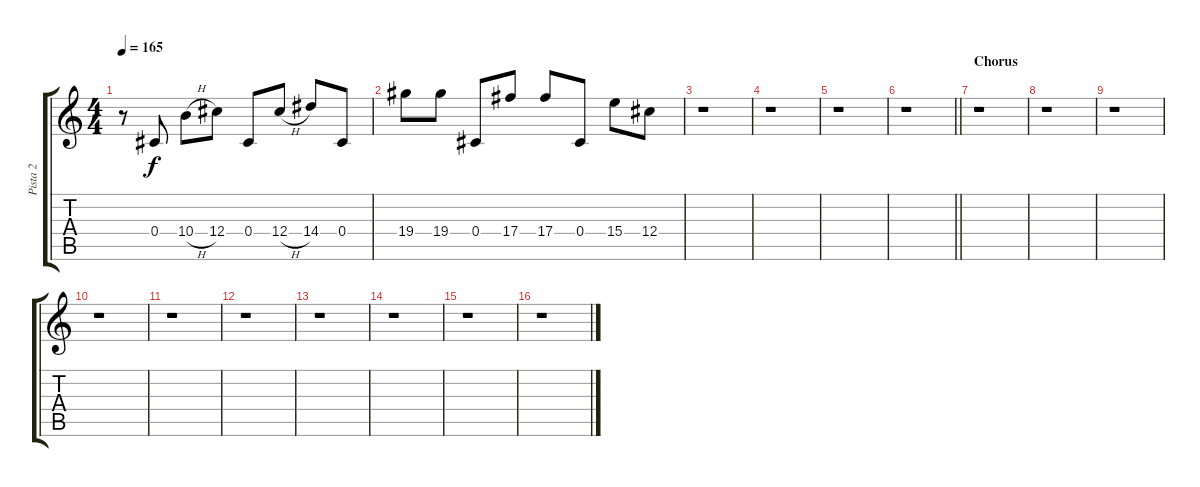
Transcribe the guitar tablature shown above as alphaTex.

\track ("Pista 2" "Pista 2") {instrument overdrivenguitar}
\staff {score tabs}
\tuning (Eb4 Bb3 Gb3 Db3 Ab2 Eb2) {hide}
\ts (4 4)
\tempo 165
\clef g2
\ks c
r.8{dy f} 0.4.8 10.4{h}.8 12.4.8 0.4.8 12.4{h}.8 14.4.8 0.4.8 |
19.4.8 19.4.8 0.4.8 17.4.8 17.4.8 0.4.8 15.4.8 12.4.8 |
r.1 |
r.1 |
r.1 |
\barLineRight lightlight
r.1 |
\section ("" "Chorus")
r.1 |
r.1 |
r.1 |
r.1 |
r.1 |
r.1 |
r.1 |
r.1 |
r.1 |
r.1
